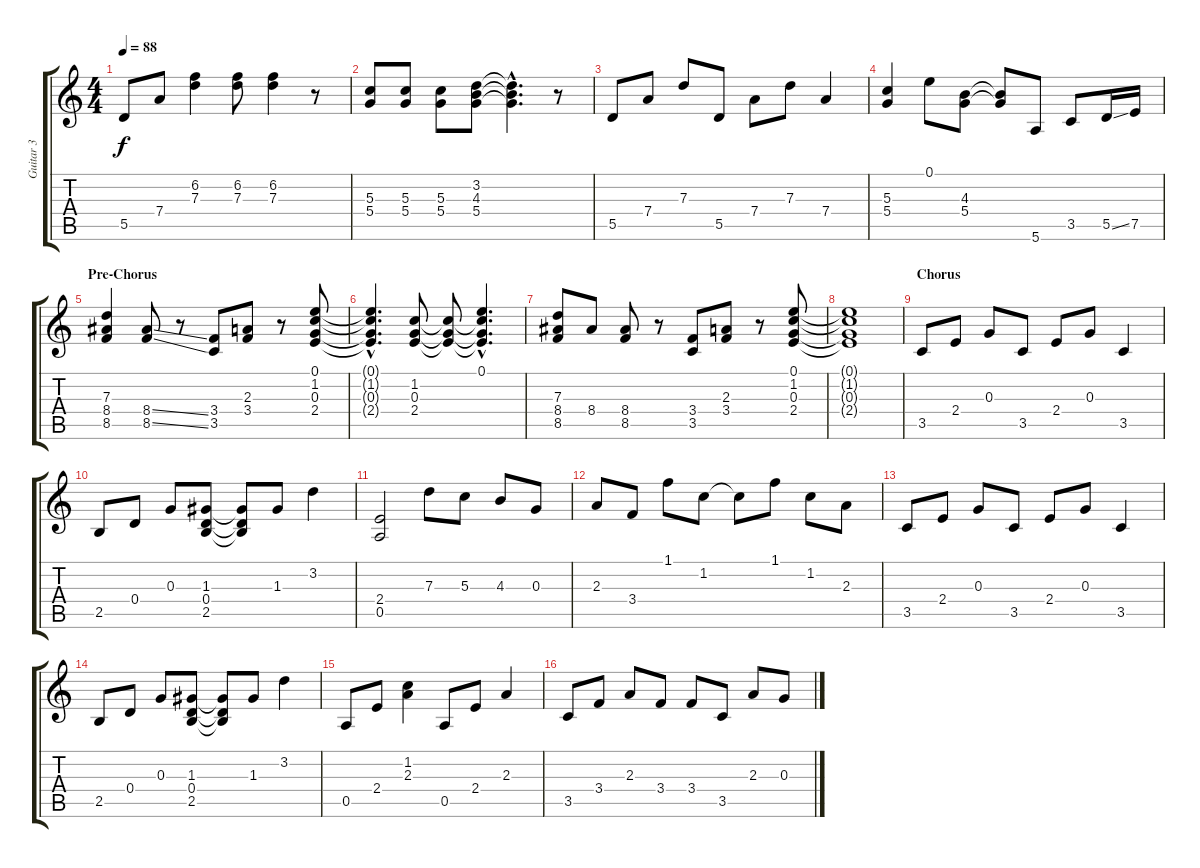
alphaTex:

\track ("Guitar 3" "Guitar 3") {instrument acousticguitarnylon}
\staff {score tabs}
\tuning (E4 B3 G3 D3 A2 E2) {hide}
\ts (4 4)
\tempo 88
\clef g2
\ks c
5.5.8{dy f} 7.4.8 (6.2 7.3).4 (6.2 7.3).8 (6.2 7.3).4 r.8 |
(5.3 5.4).8 (5.3 5.4).8 (5.3 5.4).8 (3.2 4.3 5.4).8 (3.2{hac t} 4.3{hac t} 5.4{hac t}).4{d} r.8 |
5.5.8 7.4.8 7.3.8 5.5.8 7.4.8 7.3.8 7.4.4 |
(5.3 5.4).4 0.1.8 (4.3 5.4).8 (4.3{t} 5.4{t}).8 5.6.8 3.5.8 5.5{ss}.16 7.5.16 |
\section ("" "Pre-Chorus")
(7.3 8.4 8.5).4 (8.4{ss} 8.5{ss}).8 r.8 (3.4 3.5).8 (2.3 3.4).8 r.8 (0.1 1.2 0.3 2.4).8 |
(0.1{hac t} 1.2{hac t} 0.3{hac t} 2.4{hac t}).4{d} (1.2 0.3 2.4).8 (1.2{t} 0.3{t} 2.4{t}).8 (0.1{hac} 1.2{hac t} 0.3{hac t} 2.4{hac t}).4{d} |
(7.3 8.4 8.5).8 8.4.8 (8.4 8.5).8 r.8 (3.4 3.5).8 (2.3 3.4).8 r.8 (0.1 1.2 0.3 2.4).8 |
(0.1{t} 1.2{t} 0.3{t} 2.4{t}).1 |
\section ("" "Chorus")
3.5.8 2.4.8 0.3.8 3.5.8 2.4.8 0.3.8 3.5.4 |
2.5.8 0.4.8 0.3.8 (1.3 0.4 2.5).8 (1.3{t} 0.4{t} 2.5{t}).8 1.3.8 3.2.4 |
(2.4 0.5).2 7.3.8 5.3.8 4.3.8 0.3.8 |
2.3.8 3.4.8 1.1.8 1.2.8 1.2{t}.8 1.1.8 1.2.8 2.3.8 |
3.5.8 2.4.8 0.3.8 3.5.8 2.4.8 0.3.8 3.5.4 |
2.5.8 0.4.8 0.3.8 (1.3 0.4 2.5).8 (1.3{t} 0.4{t} 2.5{t}).8 1.3.8 3.2.4 |
0.5.8 2.4.8 (1.2 2.3).4 0.5.8 2.4.8 2.3.4 |
3.5.8 3.4.8 2.3.8 3.4.8 3.4.8 3.5.8 2.3.8 0.3.8
